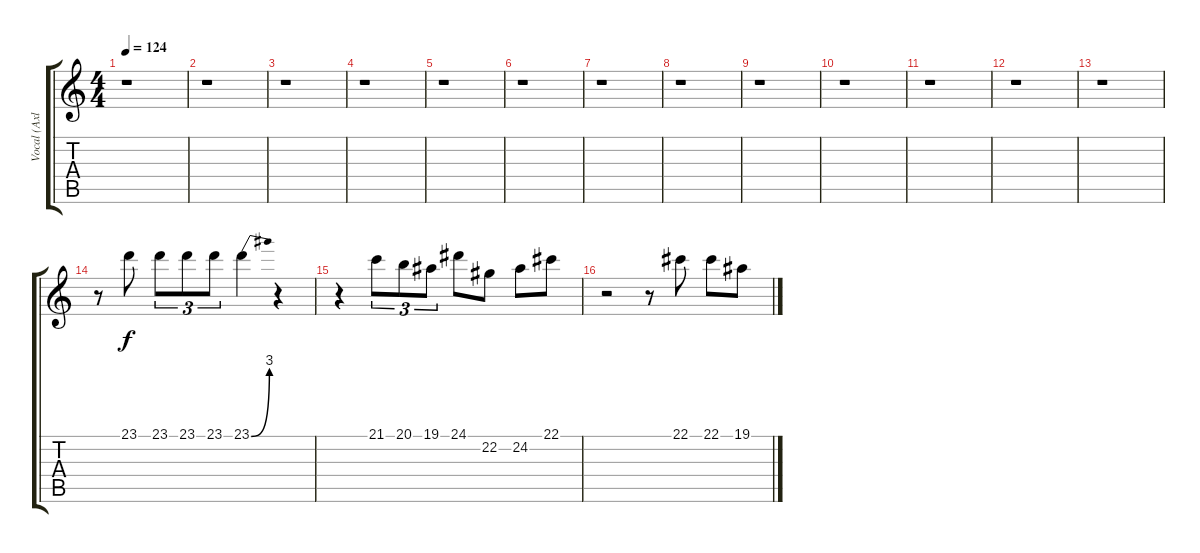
\track ("Vocal (Axl)" "Vocal (Axl") {instrument lead2sawtooth}
\staff {score tabs}
\tuning (Eb4 Bb3 Gb3 Db3 Ab2 Eb2) {hide}
\ts (4 4)
\tempo 124
\clef g2
\ks c
r.1{dy f} |
r.1 |
r.1 |
r.1 |
r.1 |
r.1 |
r.1 |
r.1 |
r.1 |
r.1 |
r.1 |
r.1 |
r.1 |
r.8 23.1.8 23.1.8{tu (3 2)} 23.1.8{tu (3 2)} 23.1.8{tu (3 2)} 23.1{be (bend 0 0 60 12)}.4 r.4 |
r.4 21.1.8{tu (3 2)} 20.1.8{tu (3 2)} 19.1.8{tu (3 2)} 24.1.8 22.2.8 24.2.8 22.1.8 |
r.2 r.8 22.1.8 22.1.8 19.1.8
